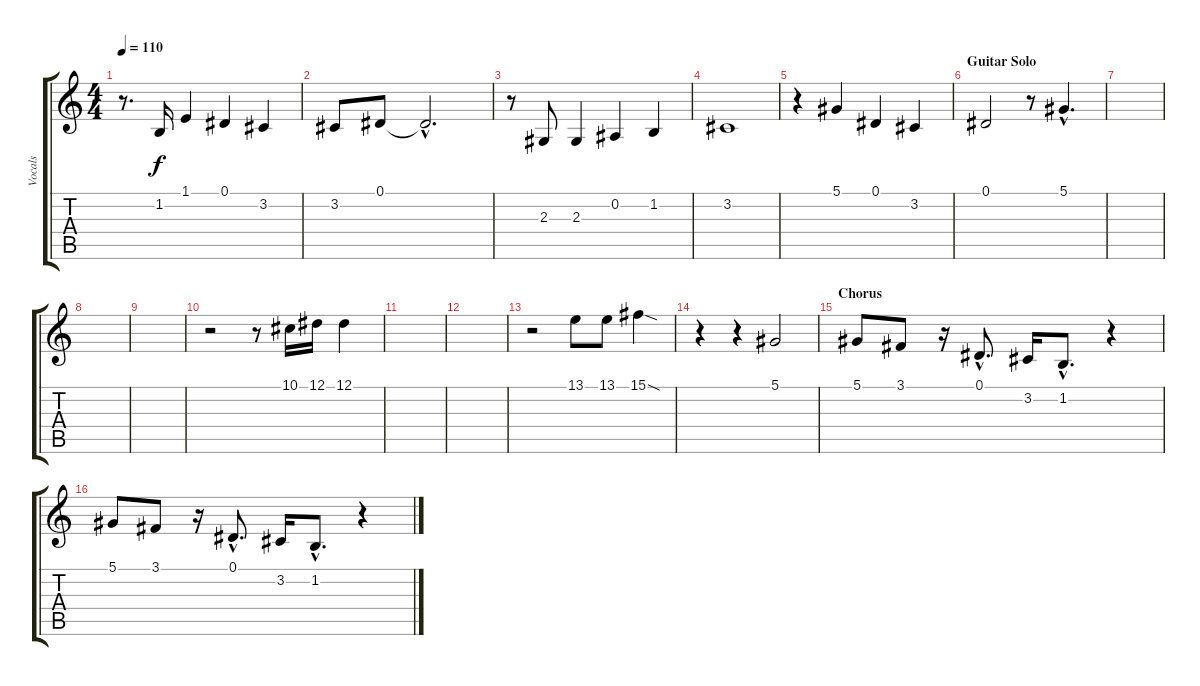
\track ("Vocals" "Vocals") {instrument tenorsax}
\staff {score tabs}
\tuning (Eb4 Bb3 Gb3 Db3 Ab2 Eb2) {hide}
\ts (4 4)
\tempo 110
\clef g2
\ks c
r.8{d dy f} 1.2.16 1.1.4 0.1.4 3.2.4 |
3.2.8 0.1.8 0.1{hac t}.2{d} |
r.8 2.3.8 2.3.4 0.2.4 1.2.4 |
3.2.1 |
r.4 5.1.4 0.1.4 3.2.4 |
\section ("" "Guitar Solo")
0.1.2 r.8 5.1{hac}.4{d} |
|
|
|
r.2 r.8 10.1.16 12.1.16 12.1.4 |
|
|
r.2 13.1.8 13.1.8 15.1{sod}.4 |
r.4 r.4 5.1.2 |
\section ("" "Chorus")
5.1.8 3.1.8 r.16 0.1{hac}.8{d} 3.2.16 1.2{hac}.8{d} r.4 |
5.1.8 3.1.8 r.16 0.1{hac}.8{d} 3.2.16 1.2{hac}.8{d} r.4
